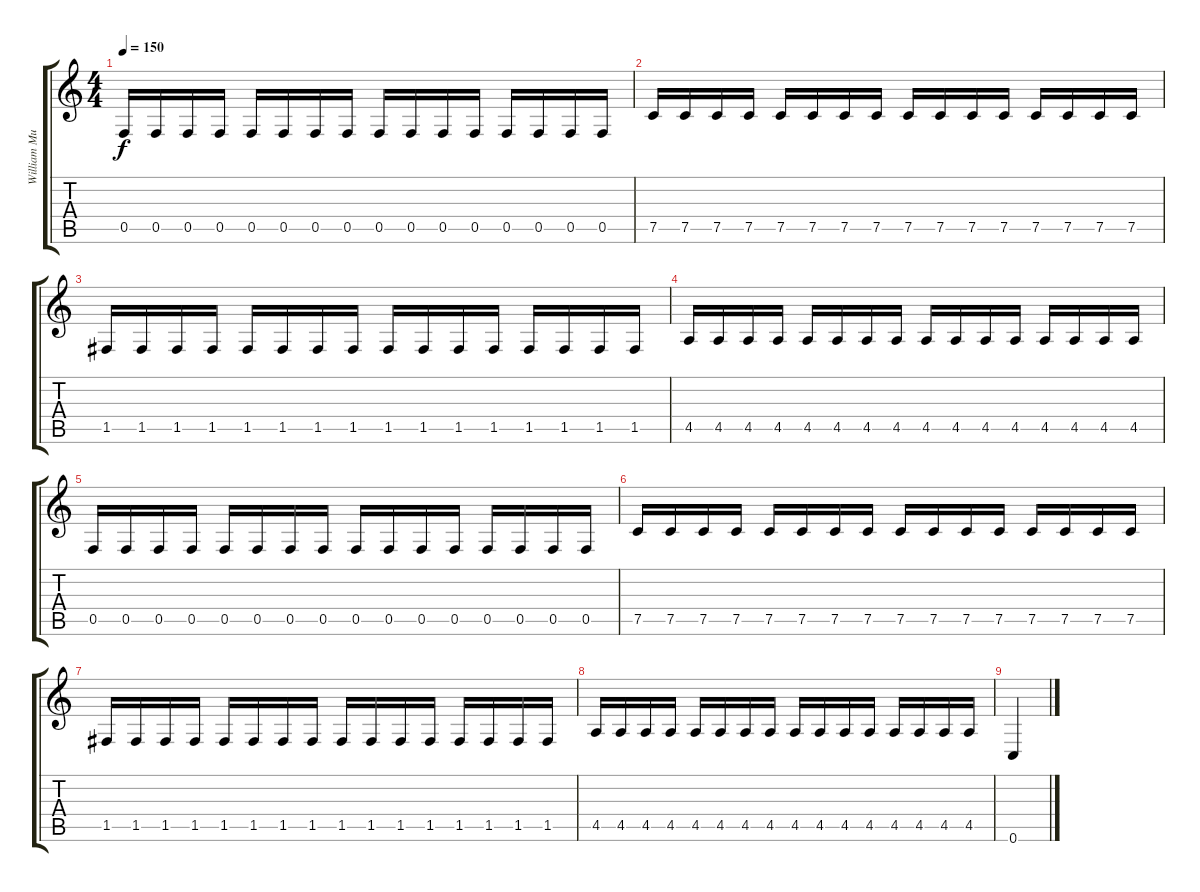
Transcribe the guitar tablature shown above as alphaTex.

\track ("William Murderface" "William Mu") {instrument electricbassfinger}
\staff {score tabs}
\tuning (C4 G3 Eb3 Bb2 F2 C2) {hide}
\ts (4 4)
\tempo 150
\clef g2
\ks c
0.5.16{dy f instrument electricbassfinger} 0.5.16 0.5.16 0.5.16 0.5.16 0.5.16 0.5.16 0.5.16 0.5.16 0.5.16 0.5.16 0.5.16 0.5.16 0.5.16 0.5.16 0.5.16 |
7.5.16 7.5.16 7.5.16 7.5.16 7.5.16 7.5.16 7.5.16 7.5.16 7.5.16 7.5.16 7.5.16 7.5.16 7.5.16 7.5.16 7.5.16 7.5.16 |
1.5.16 1.5.16 1.5.16 1.5.16 1.5.16 1.5.16 1.5.16 1.5.16 1.5.16 1.5.16 1.5.16 1.5.16 1.5.16 1.5.16 1.5.16 1.5.16 |
4.5.16 4.5.16 4.5.16 4.5.16 4.5.16 4.5.16 4.5.16 4.5.16 4.5.16 4.5.16 4.5.16 4.5.16 4.5.16 4.5.16 4.5.16 4.5.16 |
0.5.16 0.5.16 0.5.16 0.5.16 0.5.16 0.5.16 0.5.16 0.5.16 0.5.16 0.5.16 0.5.16 0.5.16 0.5.16 0.5.16 0.5.16 0.5.16 |
7.5.16 7.5.16 7.5.16 7.5.16 7.5.16 7.5.16 7.5.16 7.5.16 7.5.16 7.5.16 7.5.16 7.5.16 7.5.16 7.5.16 7.5.16 7.5.16 |
1.5.16 1.5.16 1.5.16 1.5.16 1.5.16 1.5.16 1.5.16 1.5.16 1.5.16 1.5.16 1.5.16 1.5.16 1.5.16 1.5.16 1.5.16 1.5.16 |
4.5.16 4.5.16 4.5.16 4.5.16 4.5.16 4.5.16 4.5.16 4.5.16 4.5.16 4.5.16 4.5.16 4.5.16 4.5.16 4.5.16 4.5.16 4.5.16 |
0.6.4
